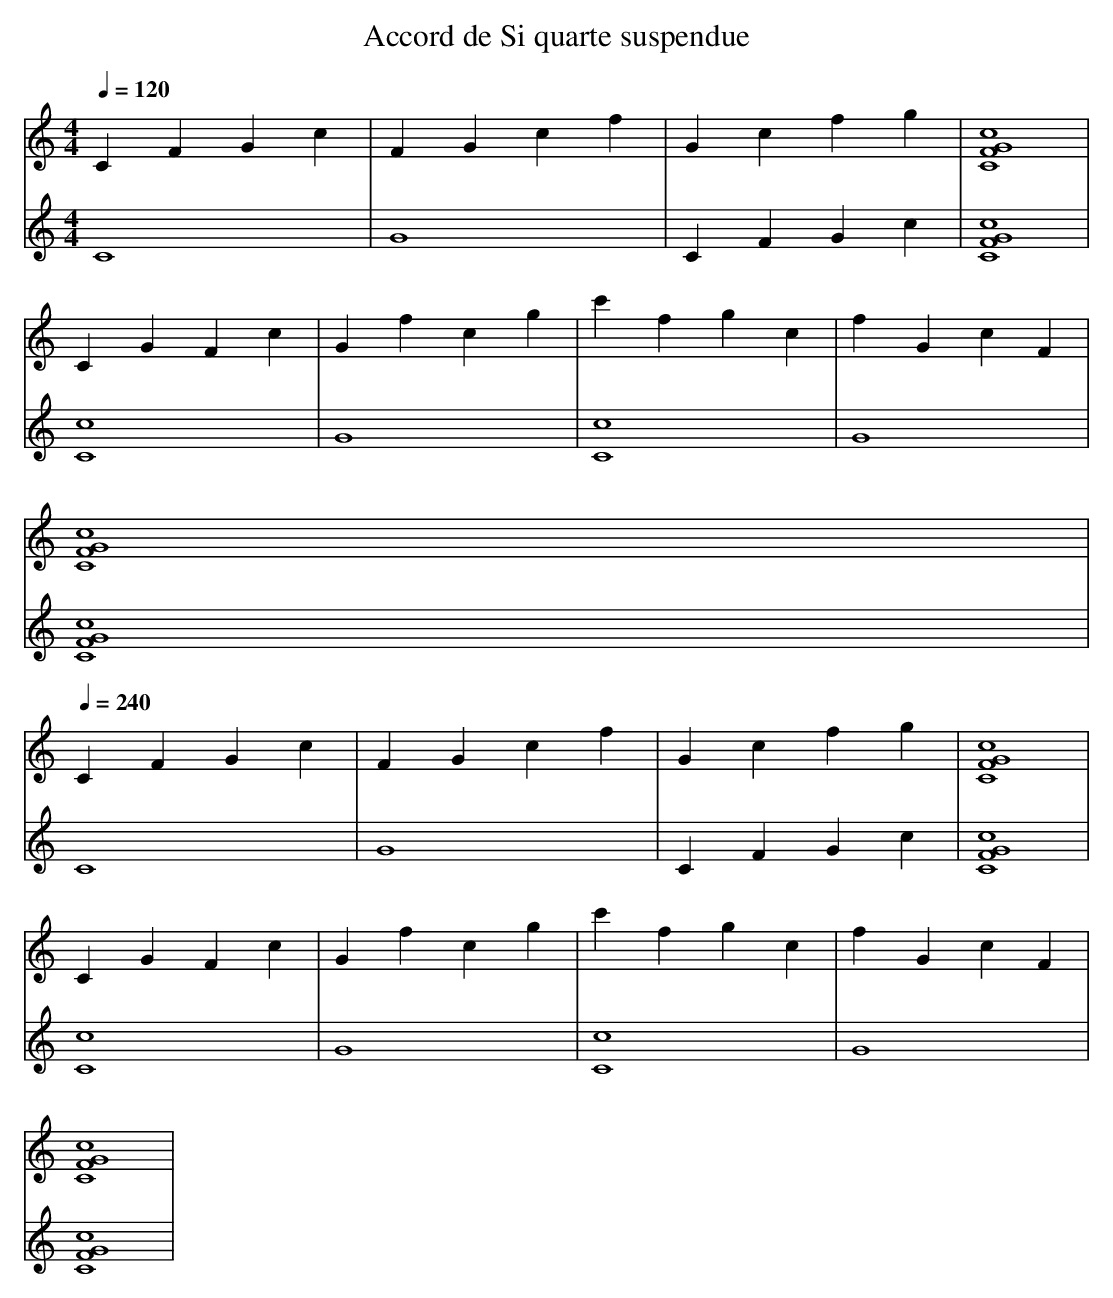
X:1
T:Accord de Si quarte suspendue
M: 4/4
L: 1/4
Q:1/4=120
K:C
V:1
C F G c | F G c f | G c f g | [C4 F4 G4 c4] |
C G F c | G f c g | c' f g c | f G c F |
[C4 F4 G4 c4] |
Q:1/4=240
C F G c | F G c f | G c f g | [C4 F4 G4 c4] |
C G F c | G f c g | c' f g c | f G c F |
[C4 F4 G4 c4] |
V:2
C4 | G4 | C F G c | [C4 F4 G4 c4] |
[C4 c4] | G4 | [C4 c4] | G4 |
[C4 F4 G4 c4] |
Q:1/4=240
C4 | G4 | C F G c | [C4 F4 G4 c4] |
[C4 c4] | G4 | [C4 c4] | G4 |
[C4 F4 G4 c4] |
